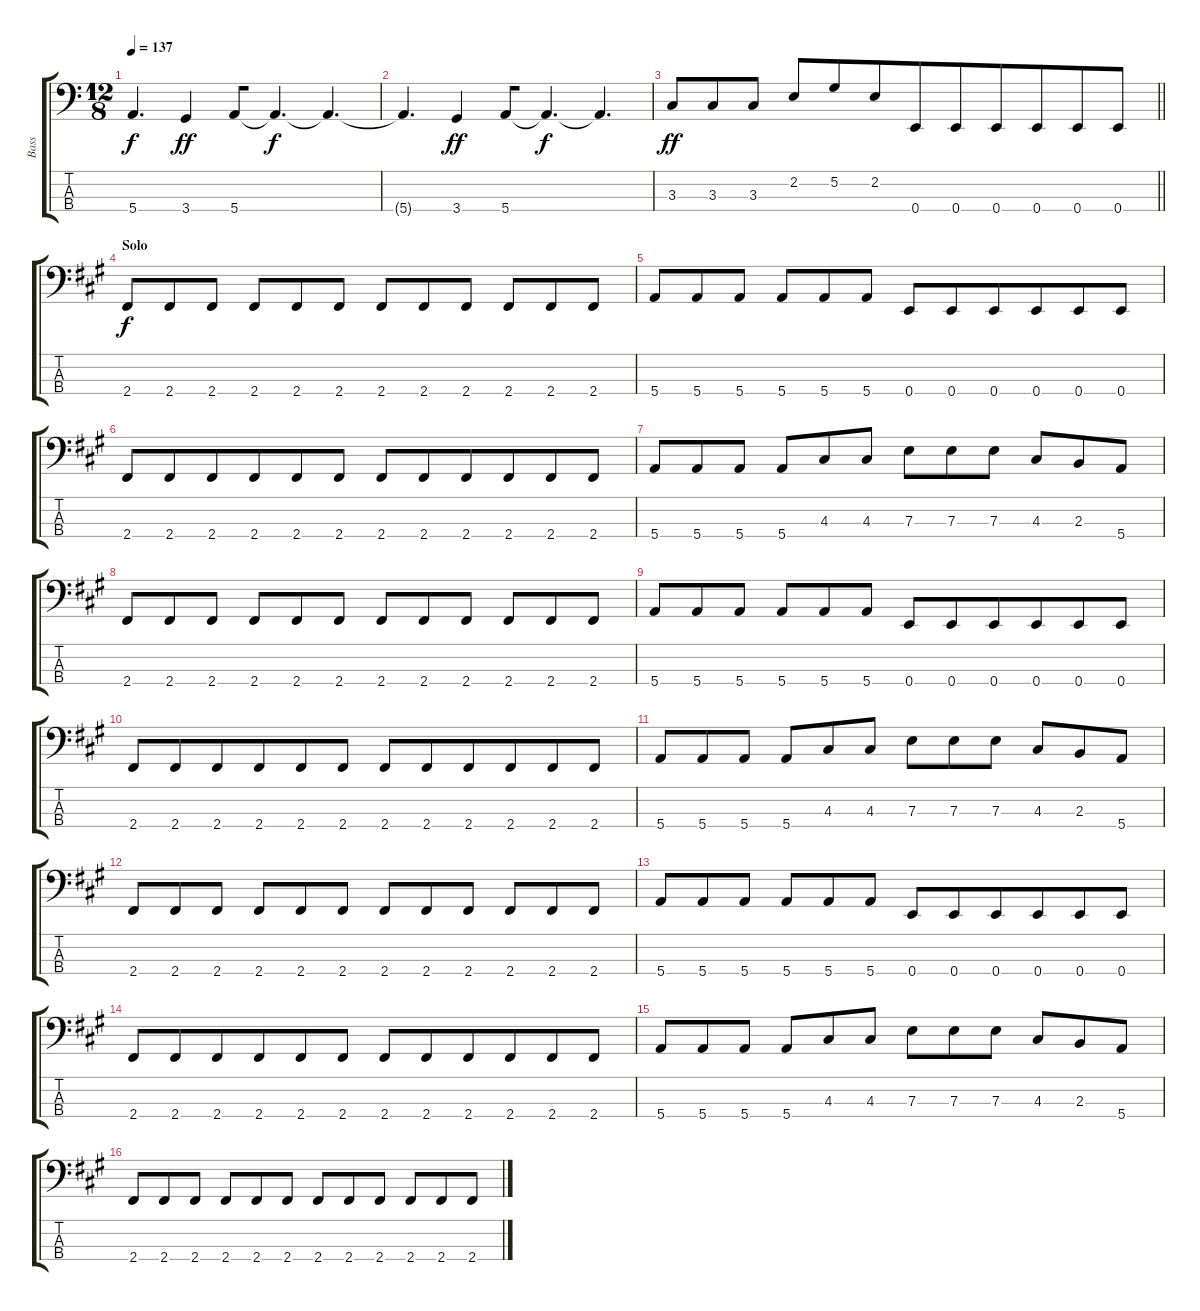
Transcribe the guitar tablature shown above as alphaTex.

\track ("Bass" "Bass") {instrument electricbasspick bank 255}
\staff {score tabs}
\tuning (G2 D2 A1 E1) {hide}
\ts (12 8)
\tempo 137
\clef f4
\ks c
5.4{t}.4{d dy f} 3.4.4{dy ff} 5.4.8{beam merge} 5.4{t}.4{d dy f} 5.4{t}.4{d} |
5.4{t}.4{d} 3.4.4{dy ff} 5.4.8{beam merge} 5.4{t}.4{d dy f} 5.4{t}.4{d} |
\barLineRight lightlight
3.3.8{dy ff} 3.3.8{beam merge} 3.3.8 2.2.8 5.2.8{beam merge} 2.2.8{beam merge} 0.4.8{beam merge} 0.4.8{beam merge} 0.4.8{beam merge} 0.4.8 0.4.8 0.4.8 |
\section ("" "Solo")
\ks a
2.4.8{dy f} 2.4.8 2.4.8 2.4.8 2.4.8 2.4.8 2.4.8{beam merge} 2.4.8 2.4.8 2.4.8{beam merge} 2.4.8{beam merge} 2.4.8 |
5.4.8 5.4.8 5.4.8 5.4.8{beam merge} 5.4.8 5.4.8 0.4.8 0.4.8 0.4.8{beam merge} 0.4.8{beam merge} 0.4.8{beam merge} 0.4.8 |
2.4.8{beam merge} 2.4.8 2.4.8{beam merge} 2.4.8{beam merge} 2.4.8 2.4.8 2.4.8{beam merge} 2.4.8 2.4.8{beam merge} 2.4.8{beam merge} 2.4.8 2.4.8 |
5.4.8 5.4.8{beam merge} 5.4.8 5.4.8 4.3.8 4.3.8 7.3.8 7.3.8 7.3.8 4.3.8 2.3.8{beam merge} 5.4.8 |
2.4.8 2.4.8 2.4.8 2.4.8 2.4.8 2.4.8 2.4.8{beam merge} 2.4.8 2.4.8 2.4.8{beam merge} 2.4.8{beam merge} 2.4.8 |
5.4.8 5.4.8 5.4.8 5.4.8{beam merge} 5.4.8 5.4.8 0.4.8 0.4.8 0.4.8{beam merge} 0.4.8{beam merge} 0.4.8{beam merge} 0.4.8 |
2.4.8{beam merge} 2.4.8 2.4.8{beam merge} 2.4.8{beam merge} 2.4.8 2.4.8 2.4.8{beam merge} 2.4.8 2.4.8{beam merge} 2.4.8{beam merge} 2.4.8 2.4.8 |
5.4.8 5.4.8{beam merge} 5.4.8 5.4.8 4.3.8 4.3.8 7.3.8 7.3.8 7.3.8 4.3.8 2.3.8{beam merge} 5.4.8 |
2.4.8 2.4.8 2.4.8 2.4.8 2.4.8 2.4.8 2.4.8{beam merge} 2.4.8 2.4.8 2.4.8{beam merge} 2.4.8{beam merge} 2.4.8 |
5.4.8 5.4.8 5.4.8 5.4.8{beam merge} 5.4.8 5.4.8 0.4.8 0.4.8 0.4.8{beam merge} 0.4.8{beam merge} 0.4.8{beam merge} 0.4.8 |
2.4.8{beam merge} 2.4.8 2.4.8{beam merge} 2.4.8{beam merge} 2.4.8 2.4.8 2.4.8{beam merge} 2.4.8 2.4.8{beam merge} 2.4.8{beam merge} 2.4.8 2.4.8 |
5.4.8 5.4.8{beam merge} 5.4.8 5.4.8 4.3.8 4.3.8 7.3.8 7.3.8 7.3.8 4.3.8 2.3.8{beam merge} 5.4.8 |
2.4.8 2.4.8 2.4.8 2.4.8 2.4.8 2.4.8 2.4.8{beam merge} 2.4.8 2.4.8 2.4.8{beam merge} 2.4.8{beam merge} 2.4.8
